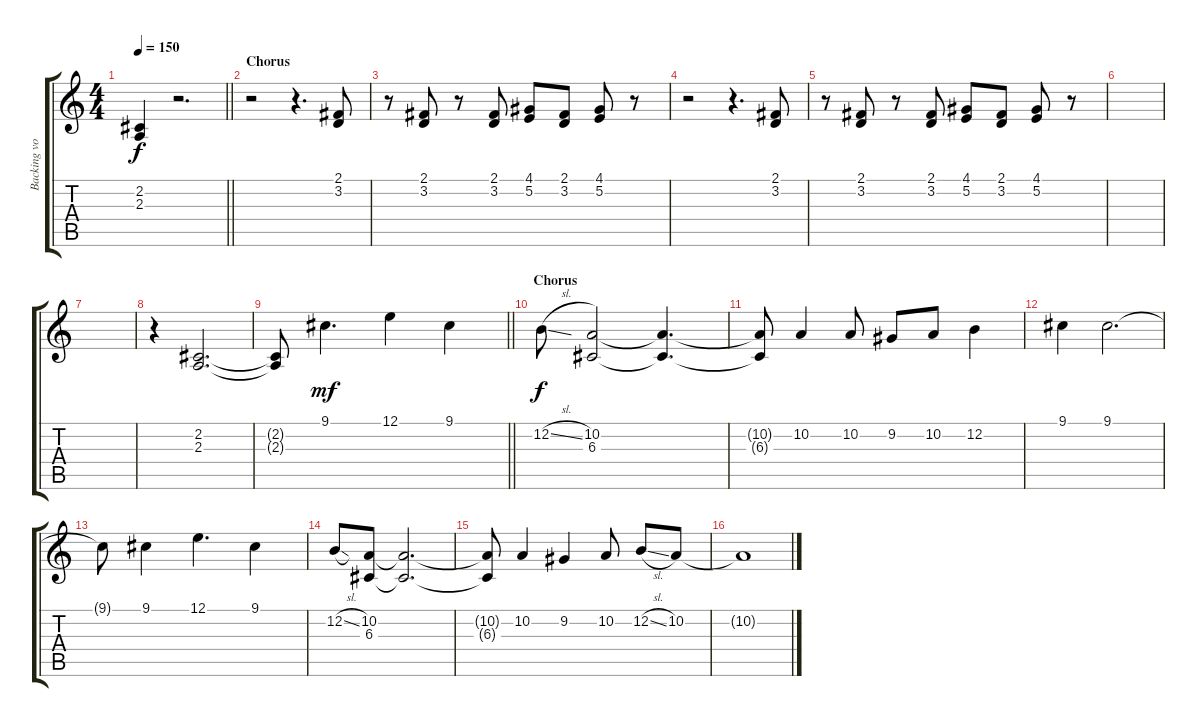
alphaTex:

\track ("Backing vocals" "Backing vo") {instrument trumpet}
\staff {score tabs}
\tuning (E4 B3 G3 D3 A2 E2) {hide}
\ts (4 4)
\tempo 150
\clef g2
\barLineRight lightlight
\ks c
(2.2{t} 2.3{t}).4{dy f} r.2{d} |
\section ("" "Chorus")
r.2 r.4{d} (2.1 3.2).8 |
r.8 (2.1 3.2).8 r.8 (2.1 3.2).8 (4.1 5.2).8 (2.1 3.2).8 (4.1 5.2).8 r.8 |
r.2 r.4{d} (2.1 3.2).8 |
r.8 (2.1 3.2).8 r.8 (2.1 3.2).8 (4.1 5.2).8 (2.1 3.2).8 (4.1 5.2).8 r.8 |
|
|
r.4 (2.2 2.3).2{d} |
\barLineRight lightlight
(2.2{t} 2.3{t}).8 9.1.4{d dy mf} 12.1.4 9.1.4 |
\section ("" "Chorus")
12.2{sl}.8{dy f} (10.2 6.3).2 (10.2{t} 6.3{t}).4{d} |
(10.2{t} 6.3{t}).8 10.2.4 10.2.8 9.2.8 10.2.8 12.2.4 |
9.1.4 9.1.2{d} |
9.1{t}.8 9.1.4 12.1.4{d} 9.1.4 |
12.2{sl}.8 (10.2 6.3).8 (10.2{t} 6.3{t}).2{d} |
(10.2{t} 6.3{t}).8 10.2.4 9.2.4 10.2.8 12.2{sl}.8 10.2.8 |
10.2{t}.1
